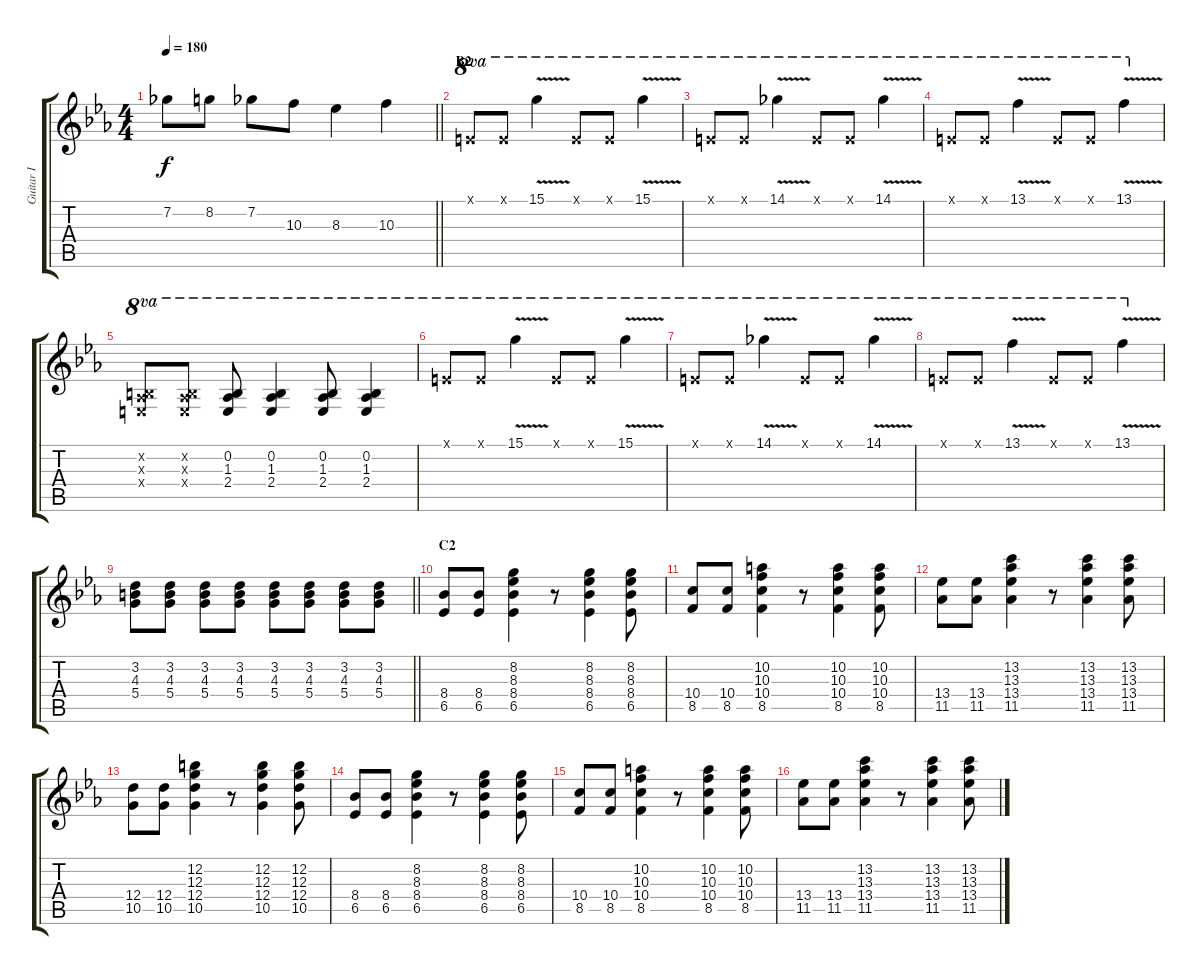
\track ("Guitar I" "Guitar I") {instrument distortionguitar}
\staff {score tabs}
\tuning (E4 B3 G3 D3 A2 E2) {hide}
\ts (4 4)
\tempo 180
\clef g2
\barLineRight lightlight
\ks cminor
7.2{t}.8{dy f} 8.2.8 7.2.8 10.3.8 8.3.4 10.3.4 |
\section ("" "B2")
0.1{x}.8{ot 8va} 0.1{x}.8{ot 8va} 15.1{v}.4{ot 8va} 0.1{x}.8{ot 8va} 0.1{x}.8{ot 8va} 15.1{v}.4{ot 8va} |
0.1{x}.8{ot 8va} 0.1{x}.8{ot 8va} 14.1{v}.4{ot 8va} 0.1{x}.8{ot 8va} 0.1{x}.8{ot 8va} 14.1{v}.4{ot 8va} |
0.1{x}.8{ot 8va} 0.1{x}.8{ot 8va} 13.1{v}.4{ot 8va} 0.1{x}.8{ot 8va} 0.1{x}.8{ot 8va} 13.1{v}.4{ot 8va} |
(0.2{x} 1.3{x} 2.4{x}).8{ot 8va} (0.2{x} 1.3{x} 2.4{x}).8{ot 8va} (0.2 1.3 2.4).8{ot 8va} (0.2 1.3 2.4).4{ot 8va} (0.2 1.3 2.4).8{ot 8va} (0.2 1.3 2.4).4{ot 8va} |
0.1{x}.8{ot 8va} 0.1{x}.8{ot 8va} 15.1{v}.4{ot 8va} 0.1{x}.8{ot 8va} 0.1{x}.8{ot 8va} 15.1{v}.4{ot 8va} |
0.1{x}.8{ot 8va} 0.1{x}.8{ot 8va} 14.1{v}.4{ot 8va} 0.1{x}.8{ot 8va} 0.1{x}.8{ot 8va} 14.1{v}.4{ot 8va} |
0.1{x}.8{ot 8va} 0.1{x}.8{ot 8va} 13.1{v}.4{ot 8va} 0.1{x}.8{ot 8va} 0.1{x}.8{ot 8va} 13.1{v}.4{ot 8va} |
\barLineRight lightlight
(3.2 4.3 5.4).8 (3.2 4.3 5.4).8 (3.2 4.3 5.4).8 (3.2 4.3 5.4).8 (3.2 4.3 5.4).8 (3.2 4.3 5.4).8 (3.2 4.3 5.4).8 (3.2 4.3 5.4).8 |
\section ("" "C2")
(8.4 6.5).8 (8.4 6.5).8 (8.2 8.3 8.4 6.5).4 r.8 (8.2 8.3 8.4 6.5).4 (8.2 8.3 8.4 6.5).8 |
(10.4 8.5).8 (10.4 8.5).8 (10.2 10.3 10.4 8.5).4 r.8 (10.2 10.3 10.4 8.5).4 (10.2 10.3 10.4 8.5).8 |
(13.4 11.5).8 (13.4 11.5).8 (13.2 13.3 13.4 11.5).4 r.8 (13.2 13.3 13.4 11.5).4 (13.2 13.3 13.4 11.5).8 |
(12.4 10.5).8 (12.4 10.5).8 (12.2 12.3 12.4 10.5).4 r.8 (12.2 12.3 12.4 10.5).4 (12.2 12.3 12.4 10.5).8 |
(8.4 6.5).8 (8.4 6.5).8 (8.2 8.3 8.4 6.5).4 r.8 (8.2 8.3 8.4 6.5).4 (8.2 8.3 8.4 6.5).8 |
(10.4 8.5).8 (10.4 8.5).8 (10.2 10.3 10.4 8.5).4 r.8 (10.2 10.3 10.4 8.5).4 (10.2 10.3 10.4 8.5).8 |
(13.4 11.5).8 (13.4 11.5).8 (13.2 13.3 13.4 11.5).4 r.8 (13.2 13.3 13.4 11.5).4 (13.2 13.3 13.4 11.5).8
